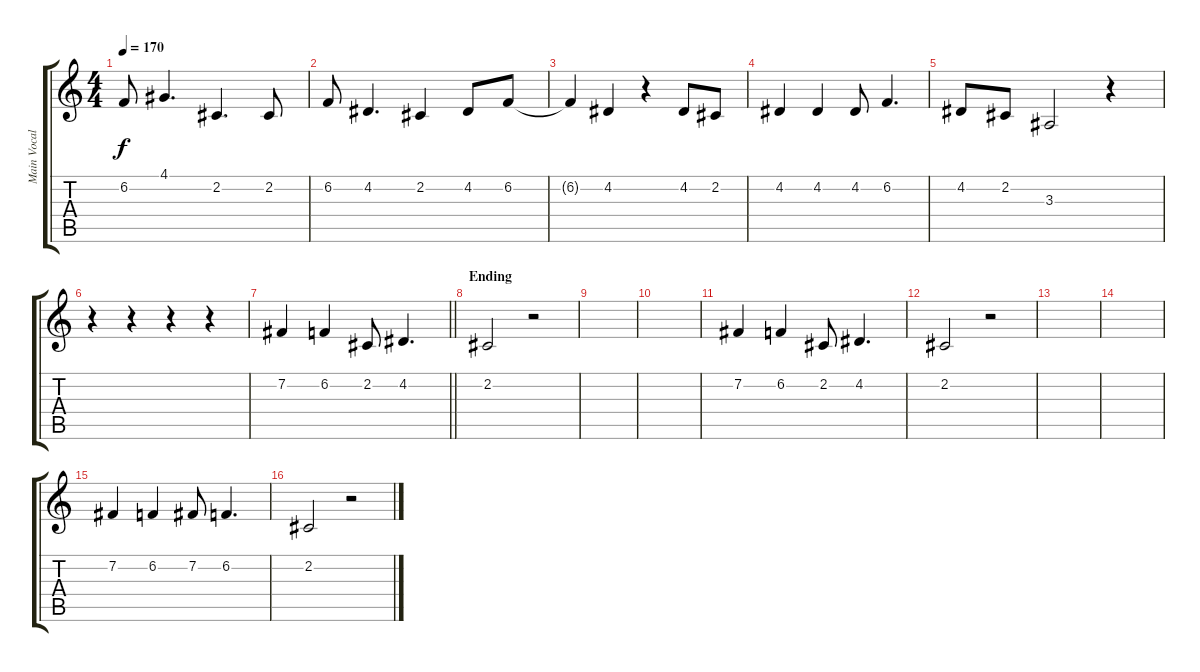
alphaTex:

\track ("Main Vocals" "Main Vocal") {instrument oboe}
\staff {score tabs}
\tuning (E4 B3 G3 D3 A2 E2) {hide}
\ts (4 4)
\tempo 170
\clef g2
\ks c
6.2{t}.8{dy f} 4.1.4{d} 2.2.4{d} 2.2.8 |
6.2.8 4.2.4{d} 2.2.4 4.2.8 6.2.8 |
6.2{t}.4 4.2.4 r.4 4.2.8 2.2.8 |
4.2.4 4.2.4 4.2.8 6.2.4{d} |
4.2.8 2.2.8 3.3.2 r.4 |
r.4 r.4 r.4 r.4 |
\barLineRight lightlight
7.2.4 6.2.4 2.2.8 4.2.4{d} |
\section ("" "Ending")
2.2.2 r.2 |
|
|
7.2.4 6.2.4 2.2.8 4.2.4{d} |
2.2.2 r.2 |
|
|
7.2.4 6.2.4 7.2.8 6.2.4{d} |
2.2.2 r.2
